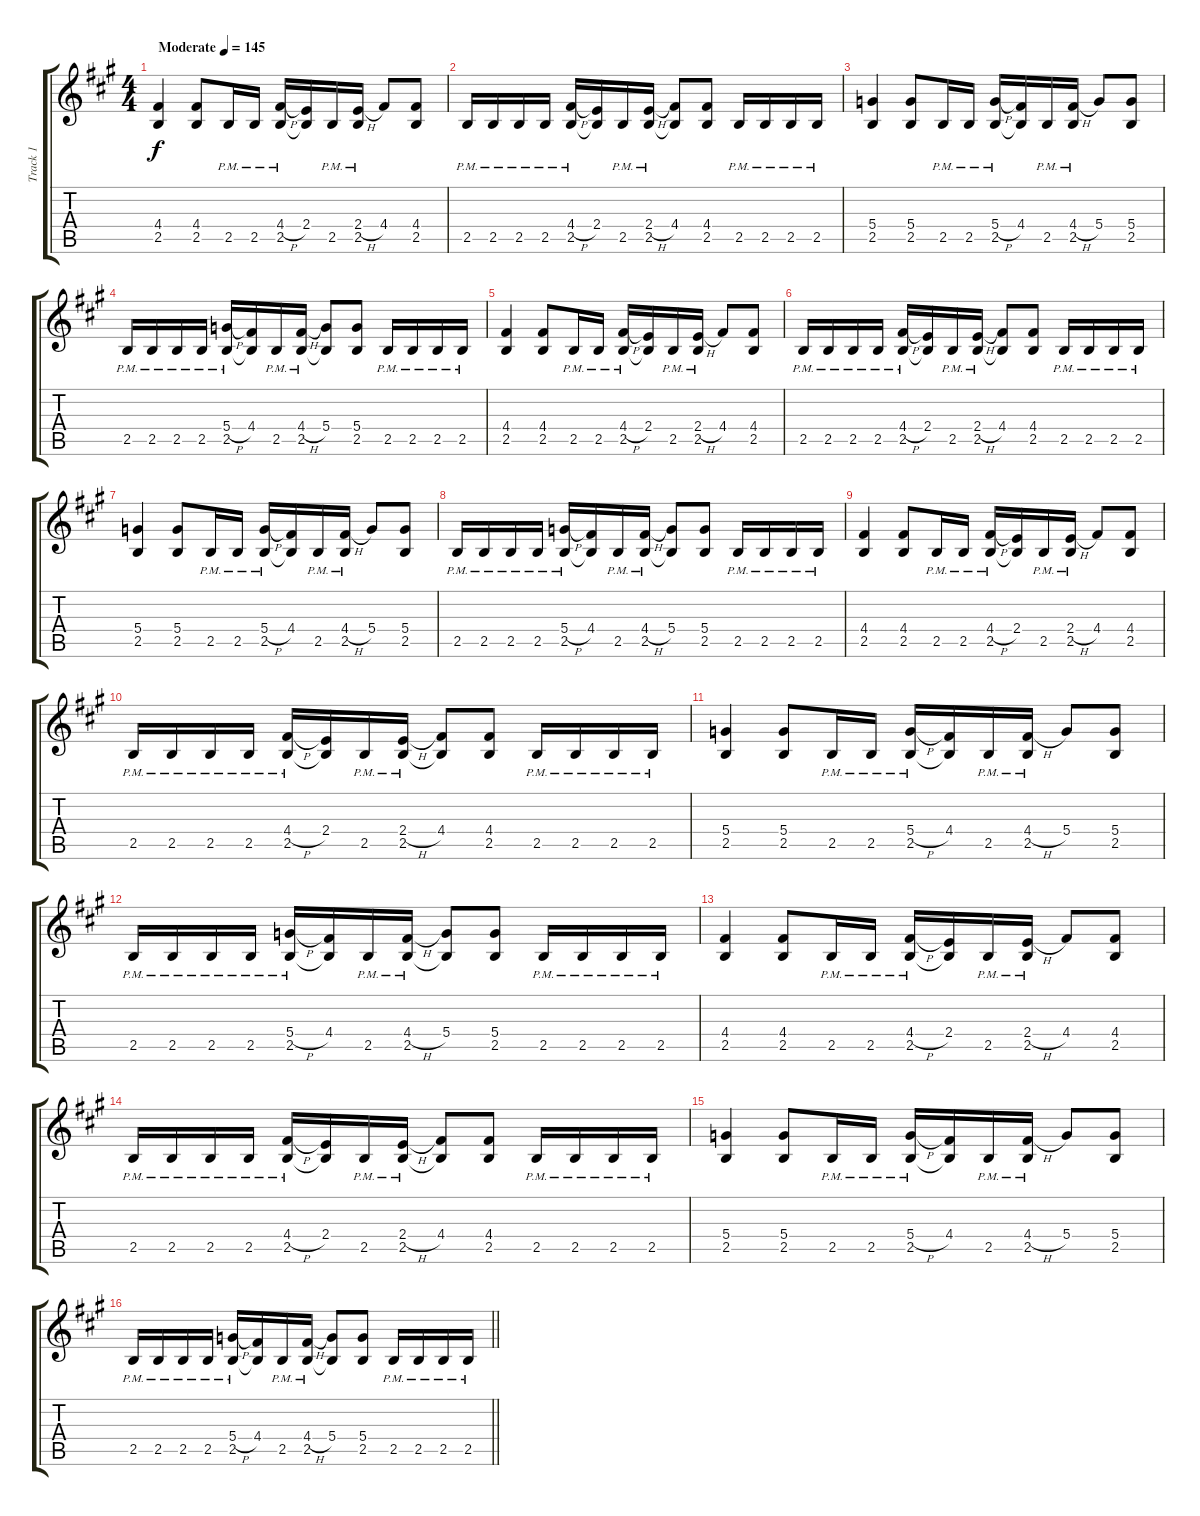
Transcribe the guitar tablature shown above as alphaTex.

\track ("Track 1" "Track 1") {instrument distortionguitar}
\staff {score tabs}
\tuning (E4 B3 G3 D3 A2 E2) {hide}
\ts (4 4)
\tempo (145 "Moderate")
\clef g2
\ks a
(4.4 2.5).4{dy f instrument distortionguitar} (4.4 2.5).8 2.5{pm}.16 2.5{pm}.16 (4.4{h} 2.5{pm}).16 (2.4 2.5{t}).16 2.5{pm}.16 (2.4{h} 2.5{pm}).16 4.4.8 (4.4 2.5).8 |
2.5{pm}.16 2.5{pm}.16 2.5{pm}.16 2.5{pm}.16 (4.4{h} 2.5{pm}).16 (2.4 2.5{t}).16 2.5{pm}.16 (2.4{h} 2.5{pm}).16 (4.4 2.5{t}).8 (4.4 2.5).8 2.5{pm}.16 2.5{pm}.16 2.5{pm}.16 2.5{pm}.16 |
(5.4 2.5).4 (5.4 2.5).8 2.5{pm}.16 2.5{pm}.16 (5.4{h} 2.5{pm}).16 (4.4 2.5{t}).16 2.5{pm}.16 (4.4{h} 2.5{pm}).16 5.4.8 (5.4 2.5).8 |
2.5{pm}.16 2.5{pm}.16 2.5{pm}.16 2.5{pm}.16 (5.4{h} 2.5{pm}).16 (4.4 2.5{t}).16 2.5{pm}.16 (4.4{h} 2.5{pm}).16 (5.4 2.5{t}).8 (5.4 2.5).8 2.5{pm}.16 2.5{pm}.16 2.5{pm}.16 2.5{pm}.16 |
(4.4 2.5).4 (4.4 2.5).8 2.5{pm}.16 2.5{pm}.16 (4.4{h} 2.5{pm}).16 (2.4 2.5{t}).16 2.5{pm}.16 (2.4{h} 2.5{pm}).16 4.4.8 (4.4 2.5).8 |
2.5{pm}.16 2.5{pm}.16 2.5{pm}.16 2.5{pm}.16 (4.4{h} 2.5{pm}).16 (2.4 2.5{t}).16 2.5{pm}.16 (2.4{h} 2.5{pm}).16 (4.4 2.5{t}).8 (4.4 2.5).8 2.5{pm}.16 2.5{pm}.16 2.5{pm}.16 2.5{pm}.16 |
(5.4 2.5).4 (5.4 2.5).8 2.5{pm}.16 2.5{pm}.16 (5.4{h} 2.5{pm}).16 (4.4 2.5{t}).16 2.5{pm}.16 (4.4{h} 2.5{pm}).16 5.4.8 (5.4 2.5).8 |
2.5{pm}.16 2.5{pm}.16 2.5{pm}.16 2.5{pm}.16 (5.4{h} 2.5{pm}).16 (4.4 2.5{t}).16 2.5{pm}.16 (4.4{h} 2.5{pm}).16 (5.4 2.5{t}).8 (5.4 2.5).8 2.5{pm}.16 2.5{pm}.16 2.5{pm}.16 2.5{pm}.16 |
(4.4 2.5).4 (4.4 2.5).8 2.5{pm}.16 2.5{pm}.16 (4.4{h} 2.5{pm}).16 (2.4 2.5{t}).16 2.5{pm}.16 (2.4{h} 2.5{pm}).16 4.4.8 (4.4 2.5).8 |
2.5{pm}.16 2.5{pm}.16 2.5{pm}.16 2.5{pm}.16 (4.4{h} 2.5{pm}).16 (2.4 2.5{t}).16 2.5{pm}.16 (2.4{h} 2.5{pm}).16 (4.4 2.5{t}).8 (4.4 2.5).8 2.5{pm}.16 2.5{pm}.16 2.5{pm}.16 2.5{pm}.16 |
(5.4 2.5).4 (5.4 2.5).8 2.5{pm}.16 2.5{pm}.16 (5.4{h} 2.5{pm}).16 (4.4 2.5{t}).16 2.5{pm}.16 (4.4{h} 2.5{pm}).16 5.4.8 (5.4 2.5).8 |
2.5{pm}.16 2.5{pm}.16 2.5{pm}.16 2.5{pm}.16 (5.4{h} 2.5{pm}).16 (4.4 2.5{t}).16 2.5{pm}.16 (4.4{h} 2.5{pm}).16 (5.4 2.5{t}).8 (5.4 2.5).8 2.5{pm}.16 2.5{pm}.16 2.5{pm}.16 2.5{pm}.16 |
(4.4 2.5).4 (4.4 2.5).8 2.5{pm}.16 2.5{pm}.16 (4.4{h} 2.5{pm}).16 (2.4 2.5{t}).16 2.5{pm}.16 (2.4{h} 2.5{pm}).16 4.4.8 (4.4 2.5).8 |
2.5{pm}.16 2.5{pm}.16 2.5{pm}.16 2.5{pm}.16 (4.4{h} 2.5{pm}).16 (2.4 2.5{t}).16 2.5{pm}.16 (2.4{h} 2.5{pm}).16 (4.4 2.5{t}).8 (4.4 2.5).8 2.5{pm}.16 2.5{pm}.16 2.5{pm}.16 2.5{pm}.16 |
(5.4 2.5).4 (5.4 2.5).8 2.5{pm}.16 2.5{pm}.16 (5.4{h} 2.5{pm}).16 (4.4 2.5{t}).16 2.5{pm}.16 (4.4{h} 2.5{pm}).16 5.4.8 (5.4 2.5).8 |
\barLineRight lightlight
2.5{pm}.16 2.5{pm}.16 2.5{pm}.16 2.5{pm}.16 (5.4{h} 2.5{pm}).16 (4.4 2.5{t}).16 2.5{pm}.16 (4.4{h} 2.5{pm}).16 (5.4 2.5{t}).8 (5.4 2.5).8 2.5{pm}.16 2.5{pm}.16 2.5{pm}.16 2.5{pm}.16
